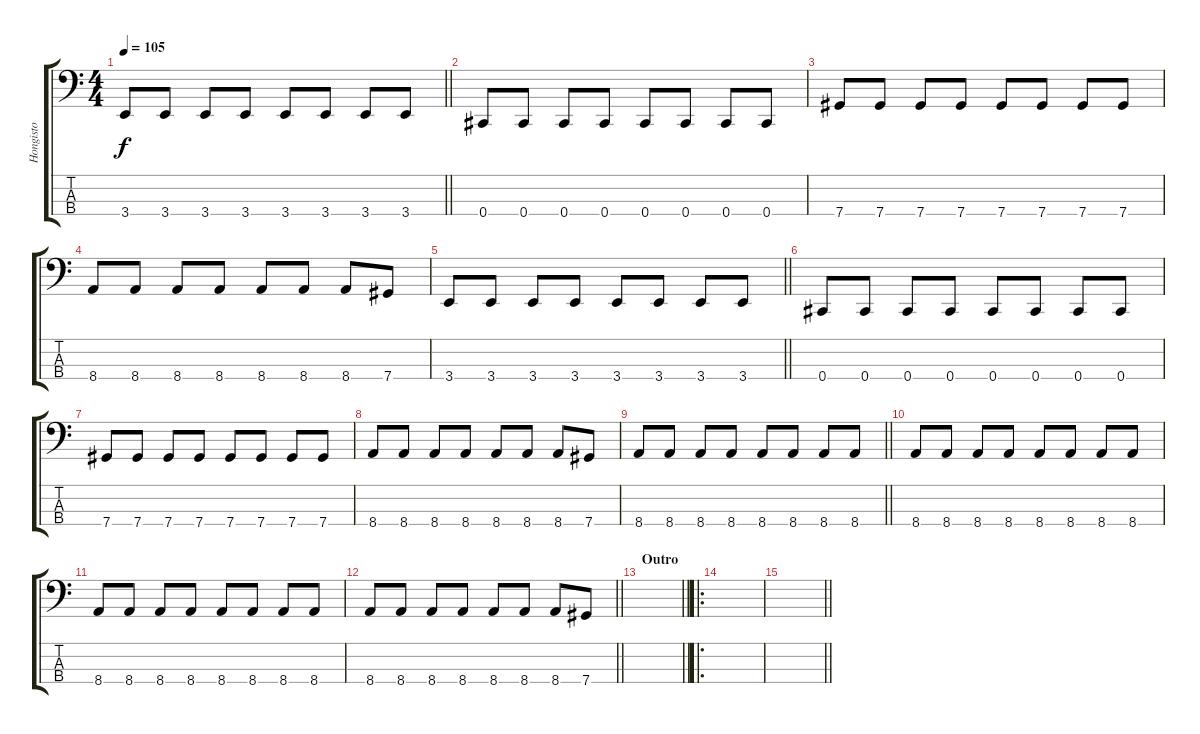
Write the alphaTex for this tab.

\track ("Hongisto" "Hongisto") {instrument electricbassfinger}
\staff {score tabs}
\tuning (Gb2 Db2 Ab1 Db1) {hide}
\ts (4 4)
\tempo 105
\clef f4
\barLineRight lightlight
\ks c
3.4.8{dy f} 3.4.8 3.4.8 3.4.8 3.4.8 3.4.8 3.4.8 3.4.8 |
0.4.8 0.4.8 0.4.8 0.4.8 0.4.8 0.4.8 0.4.8 0.4.8 |
7.4.8 7.4.8 7.4.8 7.4.8 7.4.8 7.4.8 7.4.8 7.4.8 |
8.4.8 8.4.8 8.4.8 8.4.8 8.4.8 8.4.8 8.4.8 7.4.8 |
\barLineRight lightlight
3.4.8 3.4.8 3.4.8 3.4.8 3.4.8 3.4.8 3.4.8 3.4.8 |
0.4.8 0.4.8 0.4.8 0.4.8 0.4.8 0.4.8 0.4.8 0.4.8 |
7.4.8 7.4.8 7.4.8 7.4.8 7.4.8 7.4.8 7.4.8 7.4.8 |
8.4.8 8.4.8 8.4.8 8.4.8 8.4.8 8.4.8 8.4.8 7.4.8 |
\barLineRight lightlight
8.4.8 8.4.8 8.4.8 8.4.8 8.4.8 8.4.8 8.4.8 8.4.8 |
8.4.8 8.4.8 8.4.8 8.4.8 8.4.8 8.4.8 8.4.8 8.4.8 |
8.4.8 8.4.8 8.4.8 8.4.8 8.4.8 8.4.8 8.4.8 8.4.8 |
\barLineRight lightlight
8.4.8 8.4.8 8.4.8 8.4.8 8.4.8 8.4.8 8.4.8 7.4.8 |
\section ("" "Outro")
\barLineRight lightlight
|
\ro
\section ("" "")
|
\barLineRight lightlight
